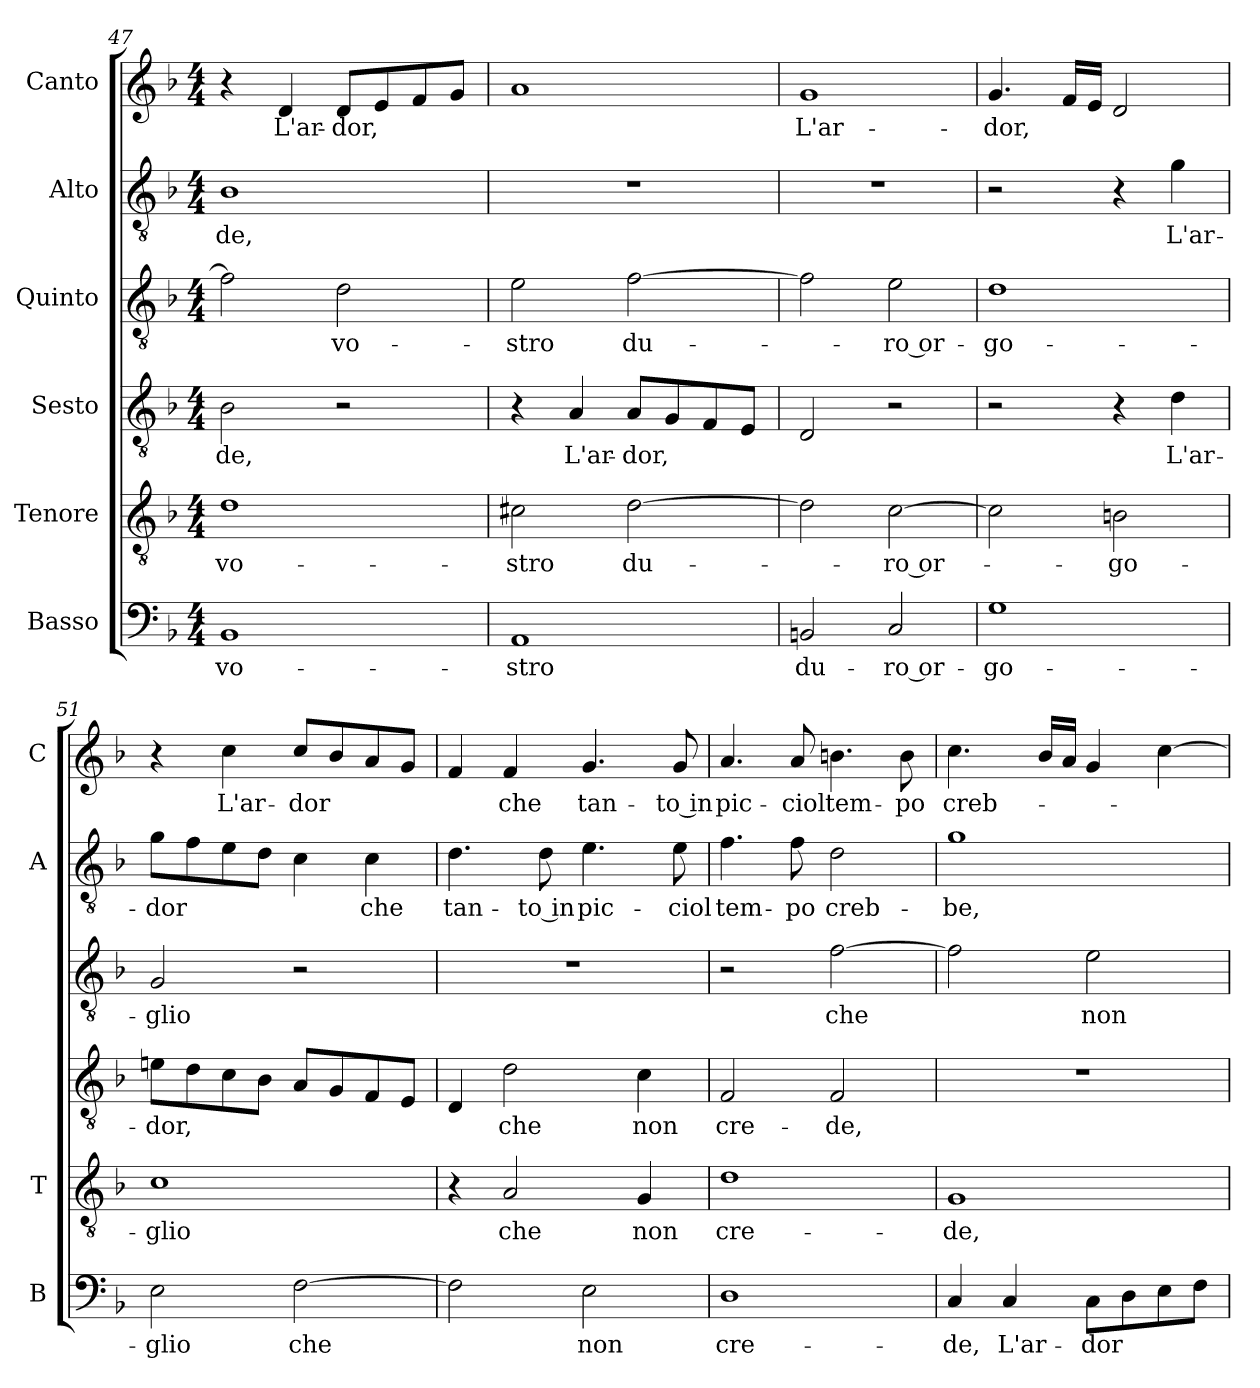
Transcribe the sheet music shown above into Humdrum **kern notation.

**kern	**text	**kern	**text	**kern	**text	**kern	**text	**kern	**text	**kern	**text
*part6	*part6	*part5	*part5	*part4	*part4	*part3	*part3	*part2	*part2	*part1	*part1
*staff6	*staff6	*staff5	*staff5	*staff4	*staff4	*staff3	*staff3	*staff2	*staff2	*staff1	*staff1
*I"Basso	*	*I"Tenore	*	*I"Sesto	*	*I"Quinto	*	*I"Alto	*	*I"Canto	*
*I'B	*	*I'T	*	*	*	*	*	*I'A	*	*I'C	*
*clefF4	*	*clefGv2	*	*clefGv2	*	*clefGv2	*	*clefGv2	*	*clefG2	*
*k[b-]	*	*k[b-]	*	*k[b-]	*	*k[b-]	*	*k[b-]	*	*k[b-]	*
*F:	*	*F:	*	*F:	*	*F:	*	*F:	*	*F:	*
*M4/4	*	*M4/4	*	*M4/4	*	*M4/4	*	*M4/4	*	*M4/4	*
=47	=47	=47	=47	=47	=47	=47	=47	=47	=47	=47	=47
!	!LO:LY:b	!	!	!	!	!	!	!	!	!	!
!	!	!	!LO:LY:b	!	!	!	!	!	!	!	!
!	!	!	!	!	!LO:LY:b	!	!	!	!	!	!
!	!	!	!	!	!	!	!	!	!LO:LY:b	!	!
1BB-	vo-	1d	vo-	2B-\	-de,	2f\]	.	1B-	-de,	4r	.
!	!	!	!	!	!	!	!	!	!	!	!LO:LY:b
.	.	.	.	.	.	.	.	.	.	4d/	L'ar-
!	!	!	!	!	!	!	!LO:LY:b	!	!	!	!
!	!	!	!	!	!	!	!	!	!	!	!LO:LY:b
.	.	.	.	2r	.	2d\	vo-	.	.	8d/L	-dor,
.	.	.	.	.	.	.	.	.	.	8e/	.
.	.	.	.	.	.	.	.	.	.	8f/	.
.	.	.	.	.	.	.	.	.	.	8g/J	.
=48	=48	=48	=48	=48	=48	=48	=48	=48	=48	=48	=48
!	!LO:LY:b	!	!	!	!	!	!	!	!	!	!
!	!	!	!LO:LY:b	!	!	!	!	!	!	!	!
!	!	!	!	!	!	!	!LO:LY:b	!	!	!	!
1AA	-stro	2c#X\	-stro	4r	.	2e\	-stro	1r	.	1a	.
!	!	!	!	!	!LO:LY:b	!	!	!	!	!	!
.	.	.	.	4A/	L'ar-	.	.	.	.	.	.
!	!	!	!LO:LY:b	!	!	!	!	!	!	!	!
!	!	!	!	!	!LO:LY:b	!	!	!	!	!	!
!	!	!	!	!	!	!	!LO:LY:b	!	!	!	!
.	.	[2d\	du-	8A/L	-dor,	[2f\	du-	.	.	.	.
.	.	.	.	8G/	.	.	.	.	.	.	.
.	.	.	.	8F/	.	.	.	.	.	.	.
.	.	.	.	8E/J	.	.	.	.	.	.	.
=49	=49	=49	=49	=49	=49	=49	=49	=49	=49	=49	=49
!	!LO:LY:b	!	!	!	!	!	!	!	!	!	!
!	!	!	!	!	!	!	!	!	!	!	!LO:LY:b
2BBn/	du-	2d\]	.	2D/	.	2f\]	.	1r	.	1g	L'ar-
!	!LO:LY:b	!	!	!	!	!	!	!	!	!	!
!	!	!	!LO:LY:b	!	!	!	!	!	!	!	!
!	!	!	!	!	!	!	!LO:LY:b	!	!	!	!
2C/	-ro or-	[2c\	-ro or-	2r	.	2e\	-ro or-	.	.	.	.
=50	=50	=50	=50	=50	=50	=50	=50	=50	=50	=50	=50
!	!LO:LY:b	!	!	!	!	!	!	!	!	!	!
!	!	!	!	!	!	!	!LO:LY:b	!	!	!	!
!	!	!	!	!	!	!	!	!	!	!	!LO:LY:b
1G	-go-	2c\]	.	2r	.	1d	-go-	2r	.	4.g/	-dor,
.	.	.	.	.	.	.	.	.	.	16f/LL	.
.	.	.	.	.	.	.	.	.	.	16e/JJ	.
!	!	!	!LO:LY:b	!	!	!	!	!	!	!	!
.	.	2Bn\	-go-	4r	.	.	.	4r	.	2d/	.
!	!	!	!	!	!LO:LY:b	!	!	!	!	!	!
!	!	!	!	!	!	!	!	!	!LO:LY:b	!	!
.	.	.	.	4d\	L'ar-	.	.	4g\	L'ar-	.	.
=51	=51	=51	=51	=51	=51	=51	=51	=51	=51	=51	=51
!	!LO:LY:b	!	!	!	!	!	!	!	!	!	!
!	!	!	!LO:LY:b	!	!	!	!	!	!	!	!
!	!	!	!	!	!LO:LY:b	!	!	!	!	!	!
!	!	!	!	!	!	!	!LO:LY:b	!	!	!	!
!	!	!	!	!	!	!	!	!	!LO:LY:b	!	!
2E\	-glio	1c	-glio	8eni\L	-dor,	2G/	-glio	8g\L	-dor	4r	.
.	.	.	.	8d\	.	.	.	8f\	.	.	.
!	!	!	!	!	!	!	!	!	!	!	!LO:LY:b
.	.	.	.	8c\	.	.	.	8e\	.	4cc\	L'ar-
.	.	.	.	8B-\J	.	.	.	8d\J	.	.	.
!	!LO:LY:b	!	!	!	!	!	!	!	!	!	!
!	!	!	!	!	!	!	!	!	!	!	!LO:LY:b
[2F\	che	.	.	8A/L	.	2r	.	4c\	.	8cc/L	-dor
.	.	.	.	8G/	.	.	.	.	.	8b-/	.
!	!	!	!	!	!	!	!	!	!LO:LY:b	!	!
.	.	.	.	8F/	.	.	.	4c\	che	8a/	.
.	.	.	.	8E/J	.	.	.	.	.	8g/J	.
=52	=52	=52	=52	=52	=52	=52	=52	=52	=52	=52	=52
!	!	!	!	!	!	!	!	!	!LO:LY:b	!	!
2F\]	.	4r	.	4D/	.	1r	.	4.d\	tan-	4f/	.
!	!	!	!LO:LY:b	!	!	!	!	!	!	!	!
!	!	!	!	!	!LO:LY:b	!	!	!	!	!	!
!	!	!	!	!	!	!	!	!	!	!	!LO:LY:b
.	.	2A/	che	2d\	che	.	.	.	.	4f/	che
!	!	!	!	!	!	!	!	!	!LO:LY:b	!	!
.	.	.	.	.	.	.	.	8d\	-to in	.	.
!	!LO:LY:b	!	!	!	!	!	!	!	!	!	!
!	!	!	!	!	!	!	!	!	!LO:LY:b	!	!
!	!	!	!	!	!	!	!	!	!	!	!LO:LY:b
2E\	non	.	.	.	.	.	.	4.e\	pic-	4.g/	tan-
!	!	!	!LO:LY:b	!	!	!	!	!	!	!	!
!	!	!	!	!	!LO:LY:b	!	!	!	!	!	!
.	.	4G/	non	4c\	non	.	.	.	.	.	.
!	!	!	!	!	!	!	!	!	!LO:LY:b	!	!
!	!	!	!	!	!	!	!	!	!	!	!LO:LY:b
.	.	.	.	.	.	.	.	8e\	-ciol	8g/	-to in
!!LO:PB:g=z
=53	=53	=53	=53	=53	=53	=53	=53	=53	=53	=53	=53
!	!LO:LY:b	!	!	!	!	!	!	!	!	!	!
!	!	!	!LO:LY:b	!	!	!	!	!	!	!	!
!	!	!	!	!	!LO:LY:b	!	!	!	!	!	!
!	!	!	!	!	!	!	!	!	!LO:LY:b	!	!
!	!	!	!	!	!	!	!	!	!	!	!LO:LY:b
1D	cre-	1d	cre-	2F/	cre-	2r	.	4.f\	tem-	4.a/	pic-
!	!	!	!	!	!	!	!	!	!LO:LY:b	!	!
!	!	!	!	!	!	!	!	!	!	!	!LO:LY:b
.	.	.	.	.	.	.	.	8f\	-po	8a/	-ciol
!	!	!	!	!	!LO:LY:b	!	!	!	!	!	!
!	!	!	!	!	!	!	!LO:LY:b	!	!	!	!
!	!	!	!	!	!	!	!	!	!LO:LY:b	!	!
!	!	!	!	!	!	!	!	!	!	!	!LO:LY:b
.	.	.	.	2F/	-de,	[2f\	che	2d\	creb-	4.bn\	tem-
!	!	!	!	!	!	!	!	!	!	!	!LO:LY:b
.	.	.	.	.	.	.	.	.	.	8b\	-po
=54	=54	=54	=54	=54	=54	=54	=54	=54	=54	=54	=54
!	!LO:LY:b	!	!	!	!	!	!	!	!	!	!
!	!	!	!LO:LY:b	!	!	!	!	!	!	!	!
!	!	!	!	!	!	!	!	!	!LO:LY:b	!	!
!	!	!	!	!	!	!	!	!	!	!	!LO:LY:b
4C/	-de,	1G	-de,	1r	.	2f\]	.	1g	-be,	4.cc\	creb-
!	!LO:LY:b	!	!	!	!	!	!	!	!	!	!
4C/	L'ar-	.	.	.	.	.	.	.	.	.	.
.	.	.	.	.	.	.	.	.	.	16b-/LL	.
.	.	.	.	.	.	.	.	.	.	16a/JJ	.
!	!LO:LY:b	!	!	!	!	!	!	!	!	!	!
!	!	!	!	!	!	!	!LO:LY:b	!	!	!	!
8C\L	-dor	.	.	.	.	2e\	non	.	.	4g/	.
8D\	.	.	.	.	.	.	.	.	.	.	.
8E\	.	.	.	.	.	.	.	.	.	[4cc\	.
8F\J	.	.	.	.	.	.	.	.	.	.	.
=	=	=	=	=	=	=	=	=	=	=	=
*-	*-	*-	*-	*-	*-	*-	*-	*-	*-	*-	*-
